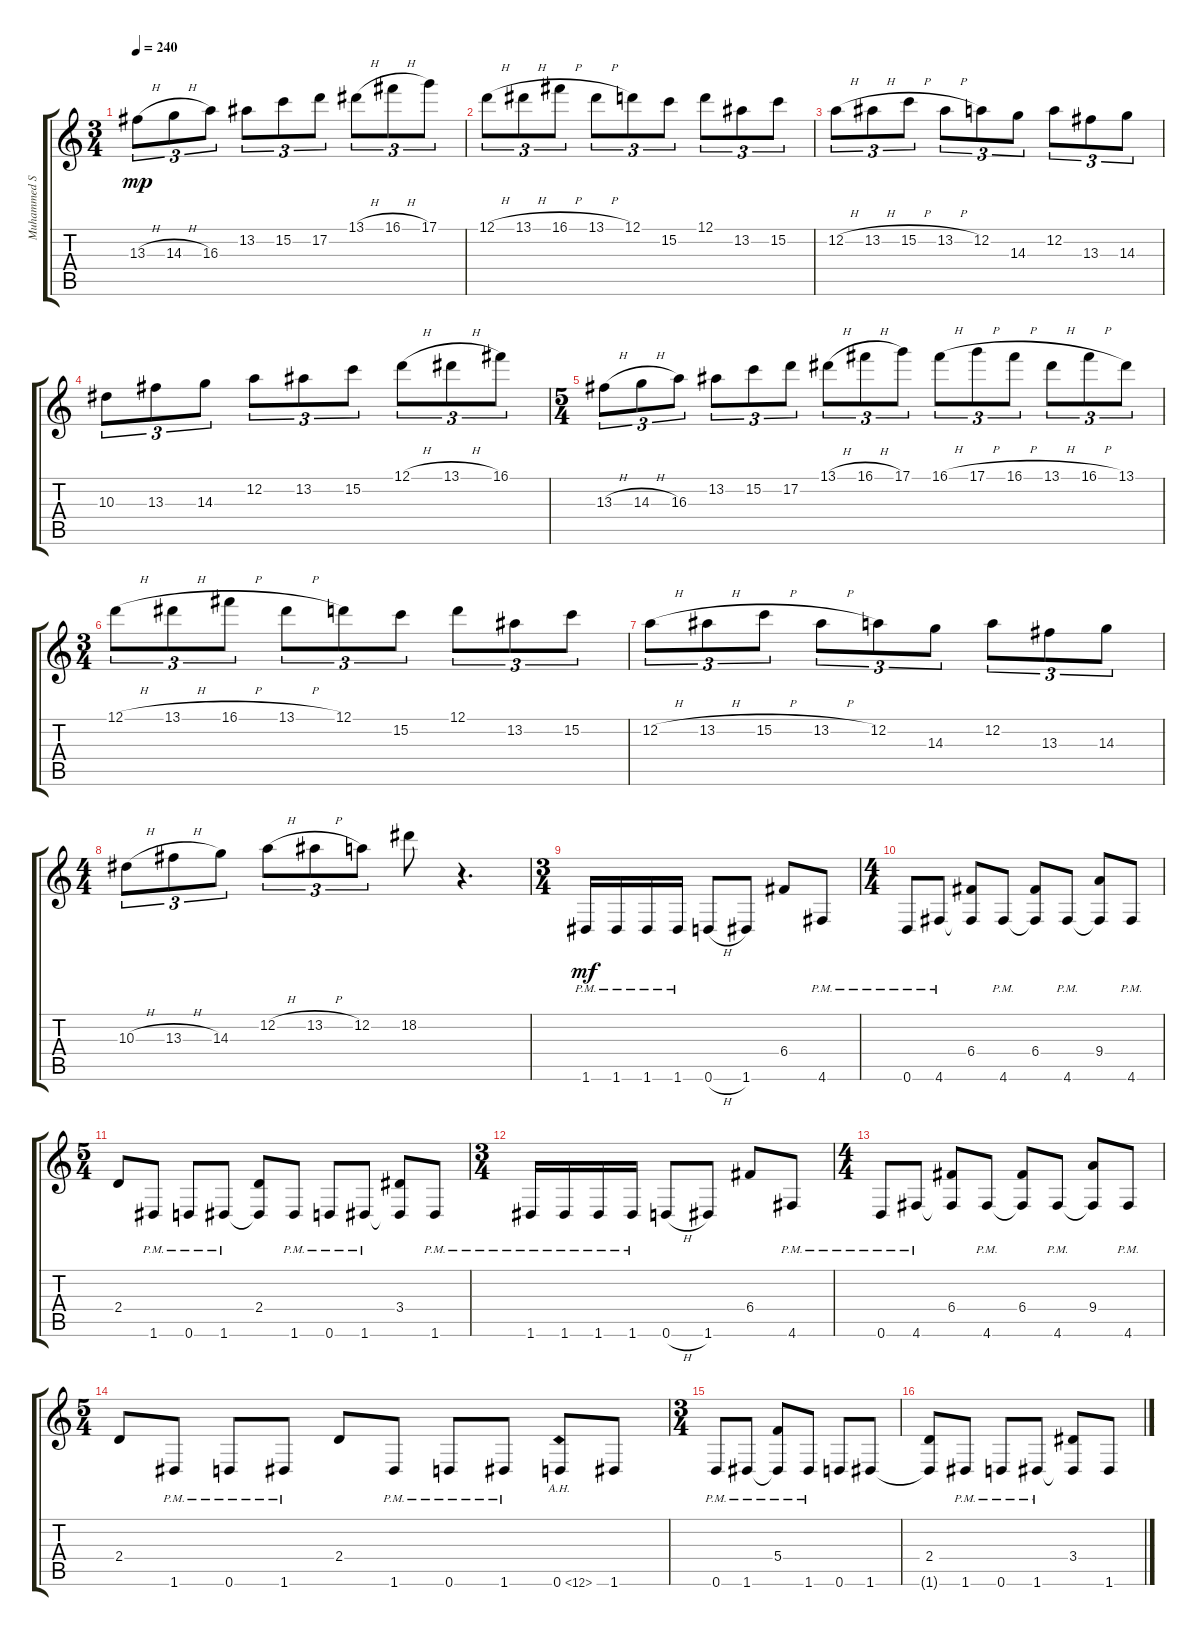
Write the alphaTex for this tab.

\track ("Muhammed Suicmez" "Muhammed S") {instrument overdrivenguitar}
\staff {score tabs}
\tuning (D4 A3 F3 C3 G2 D2) {hide}
\ts (3 4)
\tempo 240
\clef g2
\ks c
13.3{h}.8{tu (3 2) dy mp} 14.3{h}.8{tu (3 2)} 16.3.8{tu (3 2)} 13.2.8{tu (3 2)} 15.2.8{tu (3 2)} 17.2.8{tu (3 2)} 13.1{h}.8{tu (3 2)} 16.1{h}.8{tu (3 2)} 17.1.8{tu (3 2)} |
12.1{h}.8{tu (3 2)} 13.1{h}.8{tu (3 2)} 16.1{h}.8{tu (3 2)} 13.1{h}.8{tu (3 2)} 12.1.8{tu (3 2)} 15.2.8{tu (3 2)} 12.1.8{tu (3 2)} 13.2.8{tu (3 2)} 15.2.8{tu (3 2)} |
12.2{h}.8{tu (3 2)} 13.2{h}.8{tu (3 2)} 15.2{h}.8{tu (3 2)} 13.2{h}.8{tu (3 2)} 12.2.8{tu (3 2)} 14.3.8{tu (3 2)} 12.2.8{tu (3 2)} 13.3.8{tu (3 2)} 14.3.8{tu (3 2)} |
10.3.8{tu (3 2)} 13.3.8{tu (3 2)} 14.3.8{tu (3 2)} 12.2.8{tu (3 2)} 13.2.8{tu (3 2)} 15.2.8{tu (3 2)} 12.1{h}.8{tu (3 2)} 13.1{h}.8{tu (3 2)} 16.1.8{tu (3 2)} |
\ts (5 4)
13.3{h}.8{tu (3 2)} 14.3{h}.8{tu (3 2)} 16.3.8{tu (3 2)} 13.2.8{tu (3 2)} 15.2.8{tu (3 2)} 17.2.8{tu (3 2)} 13.1{h}.8{tu (3 2)} 16.1{h}.8{tu (3 2)} 17.1.8{tu (3 2)} 16.1{h}.8{tu (3 2)} 17.1{h}.8{tu (3 2)} 16.1{h}.8{tu (3 2)} 13.1{h}.8{tu (3 2)} 16.1{h}.8{tu (3 2)} 13.1.8{tu (3 2)} |
\ts (3 4)
12.1{h}.8{tu (3 2)} 13.1{h}.8{tu (3 2)} 16.1{h}.8{tu (3 2)} 13.1{h}.8{tu (3 2)} 12.1.8{tu (3 2)} 15.2.8{tu (3 2)} 12.1.8{tu (3 2)} 13.2.8{tu (3 2)} 15.2.8{tu (3 2)} |
12.2{h}.8{tu (3 2)} 13.2{h}.8{tu (3 2)} 15.2{h}.8{tu (3 2)} 13.2{h}.8{tu (3 2)} 12.2.8{tu (3 2)} 14.3.8{tu (3 2)} 12.2.8{tu (3 2)} 13.3.8{tu (3 2)} 14.3.8{tu (3 2)} |
\ts (4 4)
10.3{h}.8{tu (3 2)} 13.3{h}.8{tu (3 2)} 14.3.8{tu (3 2)} 12.2{h}.8{tu (3 2)} 13.2{h}.8{tu (3 2)} 12.2.8{tu (3 2)} 18.2.8 r.4{d} |
\ts (3 4)
1.6{pm}.16{dy mf} 1.6{pm}.16 1.6{pm}.16 1.6{pm}.16 0.6{h}.8 1.6.8 6.4.8 4.6{pm}.8 |
\ts (4 4)
0.6{pm}.8 4.6{pm}.8 (6.4 4.6{t}).8 4.6{pm}.8 (6.4 4.6{t}).8 4.6{pm}.8 (9.4 4.6{t}).8 4.6{pm}.8 |
\ts (5 4)
2.4.8 1.6{pm}.8 0.6{pm}.8 1.6{pm}.8 (2.4 1.6{t}).8 1.6{pm}.8 0.6{pm}.8 1.6{pm}.8 (3.4 1.6{t}).8 1.6{pm}.8 |
\ts (3 4)
1.6{pm}.16 1.6{pm}.16 1.6{pm}.16 1.6{pm}.16 0.6{h}.8 1.6.8 6.4.8 4.6{pm}.8 |
\ts (4 4)
0.6{pm}.8 4.6{pm}.8 (6.4 4.6{t}).8 4.6{pm}.8 (6.4 4.6{t}).8 4.6{pm}.8 (9.4 4.6{t}).8 4.6{pm}.8 |
\ts (5 4)
2.4.8 1.6{pm}.8 0.6{pm}.8 1.6{pm}.8 2.4.8 1.6{pm}.8 0.6{pm}.8 1.6{pm}.8 0.6{ah 12}.8 1.6.8 |
\ts (3 4)
0.6{pm}.8 1.6{pm}.8 (5.4{pm} 1.6{pm t}).8 1.6{pm}.8 0.6.8 1.6.8 |
(2.4 1.6{t}).8 1.6{pm}.8 0.6{pm}.8 1.6{pm}.8 (3.4 1.6{t}).8 1.6.8
